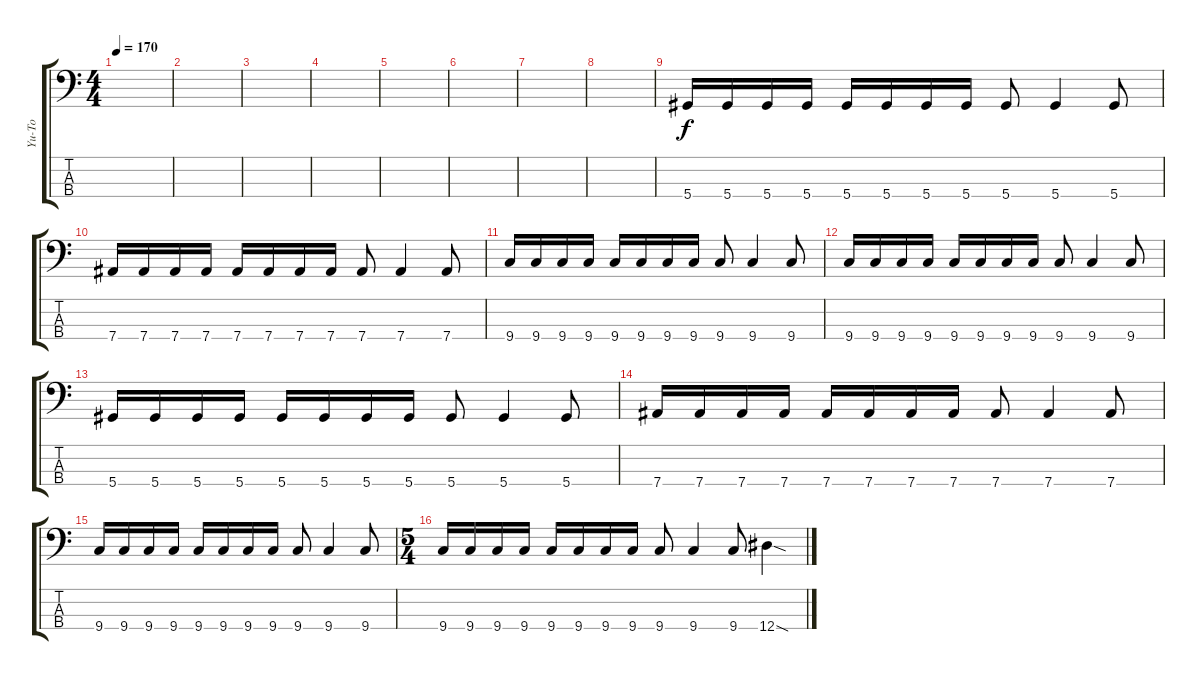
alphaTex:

\track ("Yu-To" "Yu-To") {instrument electricbassfinger}
\staff {score tabs}
\tuning (Gb2 Db2 Ab1 Eb1) {hide}
\ts (4 4)
\tempo 170
\clef f4
\ks c
|
|
|
|
|
|
|
|
5.4.16 5.4.16 5.4.16 5.4.16 5.4.16 5.4.16 5.4.16 5.4.16 5.4.8 5.4.4 5.4.8 |
7.4.16 7.4.16 7.4.16 7.4.16 7.4.16 7.4.16 7.4.16 7.4.16 7.4.8 7.4.4 7.4.8 |
9.4.16 9.4.16 9.4.16 9.4.16 9.4.16 9.4.16 9.4.16 9.4.16 9.4.8 9.4.4 9.4.8 |
9.4.16 9.4.16 9.4.16 9.4.16 9.4.16 9.4.16 9.4.16 9.4.16 9.4.8 9.4.4 9.4.8 |
5.4.16 5.4.16 5.4.16 5.4.16 5.4.16 5.4.16 5.4.16 5.4.16 5.4.8 5.4.4 5.4.8 |
7.4.16 7.4.16 7.4.16 7.4.16 7.4.16 7.4.16 7.4.16 7.4.16 7.4.8 7.4.4 7.4.8 |
9.4.16 9.4.16 9.4.16 9.4.16 9.4.16 9.4.16 9.4.16 9.4.16 9.4.8 9.4.4 9.4.8 |
\ts (5 4)
9.4.16 9.4.16 9.4.16 9.4.16 9.4.16 9.4.16 9.4.16 9.4.16 9.4.8 9.4.4 9.4.8 12.4{sod}.4
